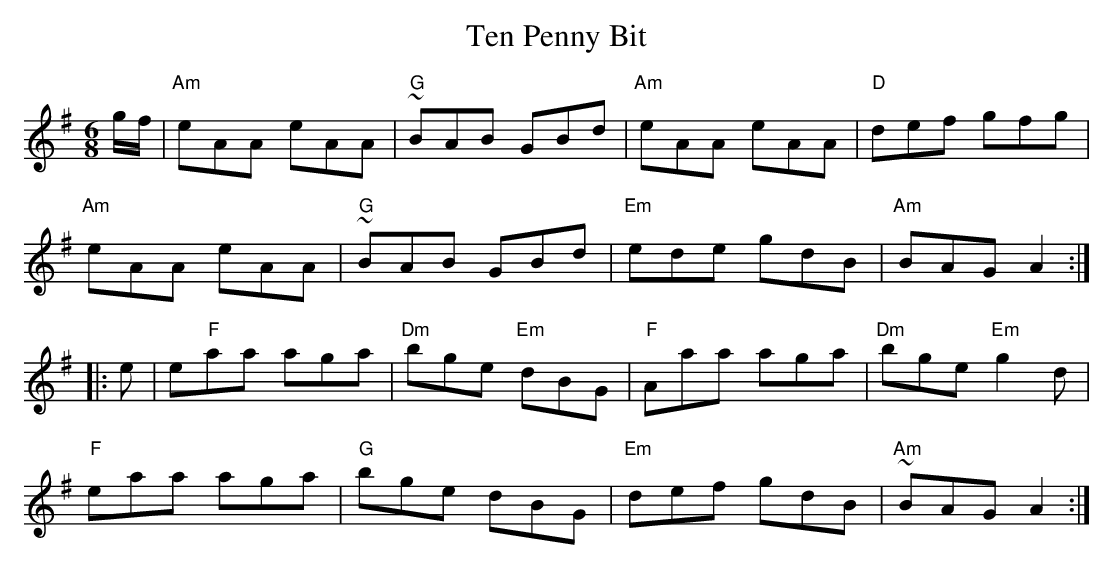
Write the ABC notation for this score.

X:1
T: Ten Penny Bit
M: 6/8
L: 1/8
K: A Dor
g/f/|\
"Am"eAA eAA|"G"~BAB GBd|"Am"eAA eAA|"D"def gfg|
"Am"eAA eAA|"G"~BAB GBd|"Em"ede gdB|"Am"BAG A2:|
|:e|\
e"F"aa aga|"Dm"bge "Em"dBG|"F"Aaa aga|"Dm"bge "Em"g2d|
"F"eaa aga|"G"bge dBG|"Em"def gdB|"Am"~BAG A2:|
